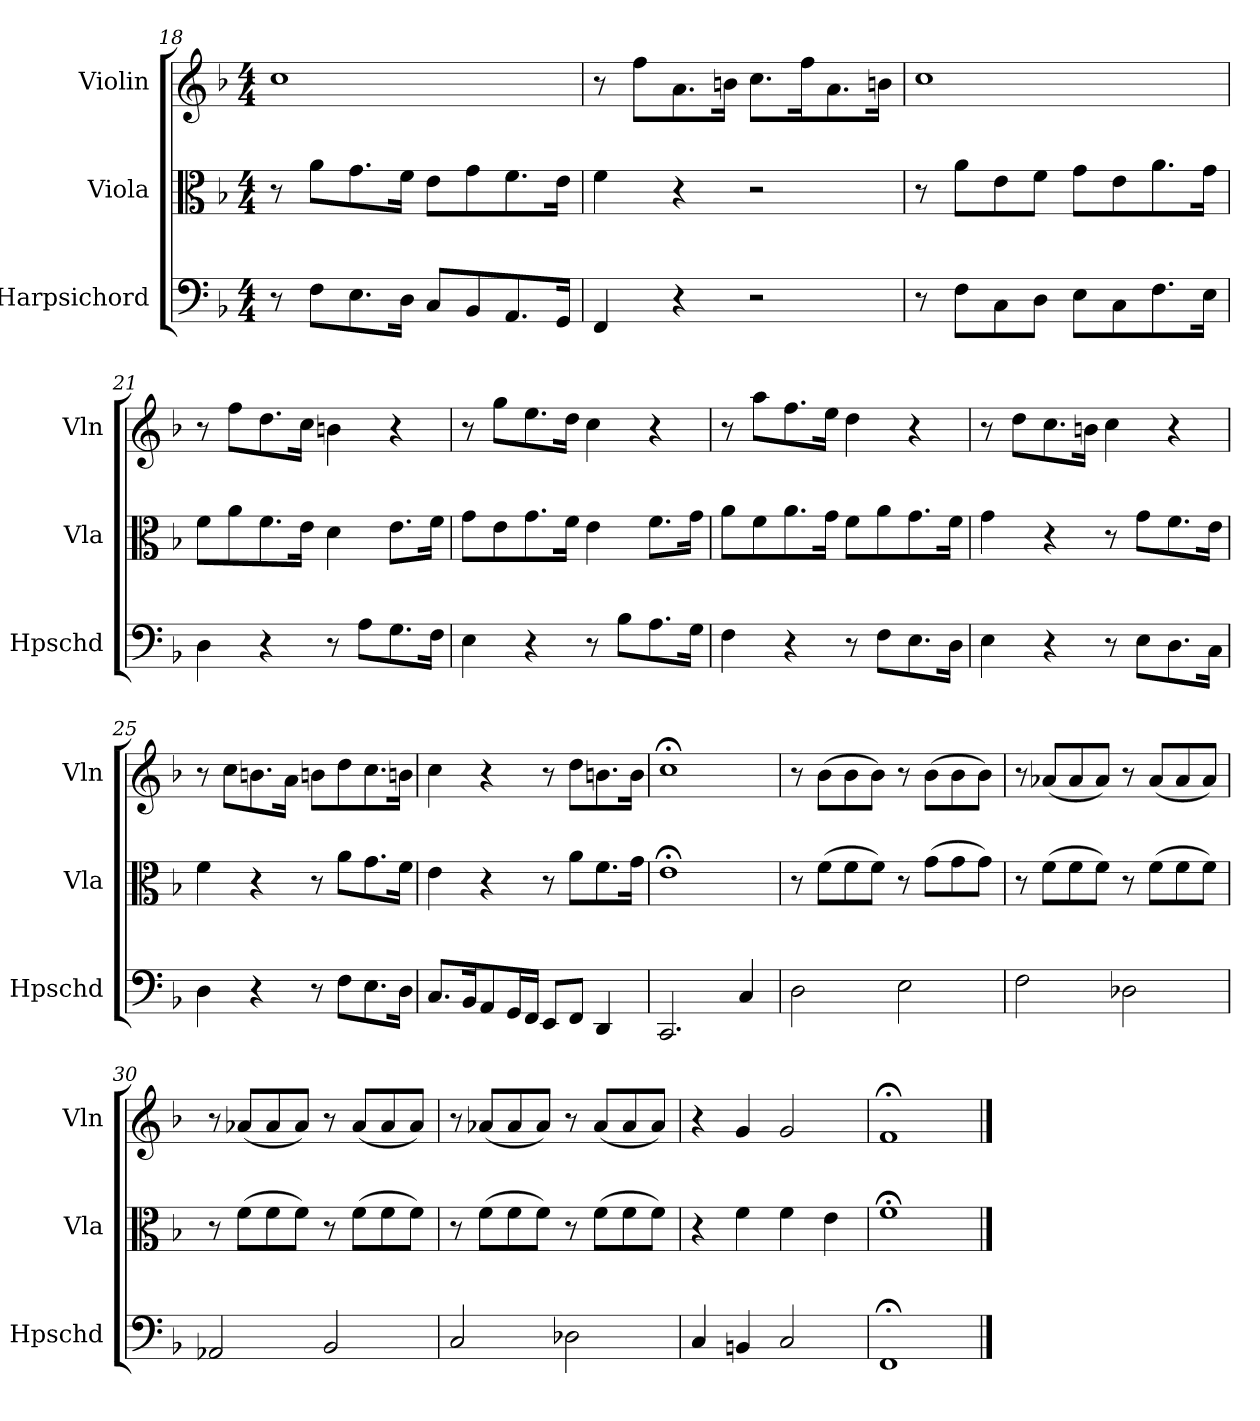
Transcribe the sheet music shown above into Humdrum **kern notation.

**kern	**kern	**kern
*part3	*part2	*part1
*staff3	*staff2	*staff1
*I"Harpsichord	*I"Viola	*I"Violin
*I'Hpschd	*I'Vla	*I'Vln
*clefF4	*clefC3	*clefG2
*k[b-]	*k[b-]	*k[b-]
*M4/4	*M4/4	*M4/4
=18	=18	=18
8r	8r	1cc
8F\L	8a\L	.
8.E\	8.g\	.
16D\Jk	16f\Jk	.
8C/L	8e\L	.
8BB-/	8g\	.
8.AA/	8.f\	.
16GG/Jk	16e\Jk	.
=19	=19	=19
4FF/	4f\	8r
.	.	8ff\L
4r	4r	8.a\
.	.	16bn\Jk
2r	2r	8.cc\L
.	.	16ff\K
.	.	8.a\
.	.	16bn\Jk
=20	=20	=20
8r	8r	1cc
8F\L	8a\L	.
8C\	8e\	.
8D\J	8f\J	.
8E\L	8g\L	.
8C\	8e\	.
8.F\	8.a\	.
16E\Jk	16g\Jk	.
=21	=21	=21
4D\	8f\L	8r
.	8a\	8ff\L
4r	8.f\	8.dd\
.	16e\Jk	16cc\Jk
8r	4d\	4bn\
8A\L	.	.
8.G\	8.e\L	4r
16F\Jk	16f\Jk	.
=22	=22	=22
4E\	8g\L	8r
.	8e\	8gg\L
4r	8.g\	8.ee\
.	16f\Jk	16dd\Jk
8r	4e\	4cc\
8B-\L	.	.
8.A\	8.f\L	4r
16G\Jk	16g\Jk	.
=23	=23	=23
4F\	8a\L	8r
.	8f\	8aa\L
4r	8.a\	8.ff\
.	16g\Jk	16ee\Jk
8r	8f\L	4dd\
8F\L	8a\	.
8.E\	8.g\	4r
16D\Jk	16f\Jk	.
=24	=24	=24
4E\	4g\	8r
.	.	8dd\L
4r	4r	8.cc\
.	.	16bn\Jk
8r	8r	4cc\
8E\L	8g\L	.
8.D\	8.f\	4r
16C\Jk	16e\Jk	.
=25	=25	=25
4D\	4f\	8r
.	.	8cc\L
4r	4r	8.bn\
.	.	16a\Jk
8r	8r	8bn\L
8F\L	8a\L	8dd\
8.E\	8.g\	8.cc\
16D\Jk	16f\Jk	16bn\Jk
=26	=26	=26
8.C/L	4e\	4cc\
16BB-/K	.	.
8AA/	4r	4r
16GG/L	.	.
16FF/JJ	.	.
8EE/L	8r	8r
8FF/J	8a\L	8dd\L
4DD/	8.f\	8.bn\
.	16g\Jk	16b\Jk
=27	=27	=27
2.CC/	1e;<	1cc;<
4C/	.	.
=28	=28	=28
2D\	8r	8r
.	(8f\L	(8b-\L
.	8f\	8b-\
.	8f\J)	8b-\J)
2E\	8r	8r
.	(8g\L	(8b-\L
.	8g\	8b-\
.	8g\J)	8b-\J)
=29	=29	=29
2F\	8r	8r
.	(8f\L	(8a-X/L
.	8f\	8a-/
.	8f\J)	8a-/J)
2D-X\	8r	8r
.	(8f\L	(8a-/L
.	8f\	8a-/
.	8f\J)	8a-/J)
=30	=30	=30
2AA-X/	8r	8r
.	(8f\L	(8a-X/L
.	8f\	8a-/
.	8f\J)	8a-/J)
2BB-/	8r	8r
.	(8f\L	(8a-/L
.	8f\	8a-/
.	8f\J)	8a-/J)
=31	=31	=31
2C/	8r	8r
.	(8f\L	(8a-X/L
.	8f\	8a-/
.	8f\J)	8a-/J)
2D-X\	8r	8r
.	(8f\L	(8a-/L
.	8f\	8a-/
.	8f\J)	8a-/J)
=32	=32	=32
4C/	4r	4r
4BBn/	4f\	4g/
2C/	4f\	2g/
.	4e\	.
=33	=33	=33
1FF;<	1f;<	1f;<
==	==	==
*-	*-	*-
